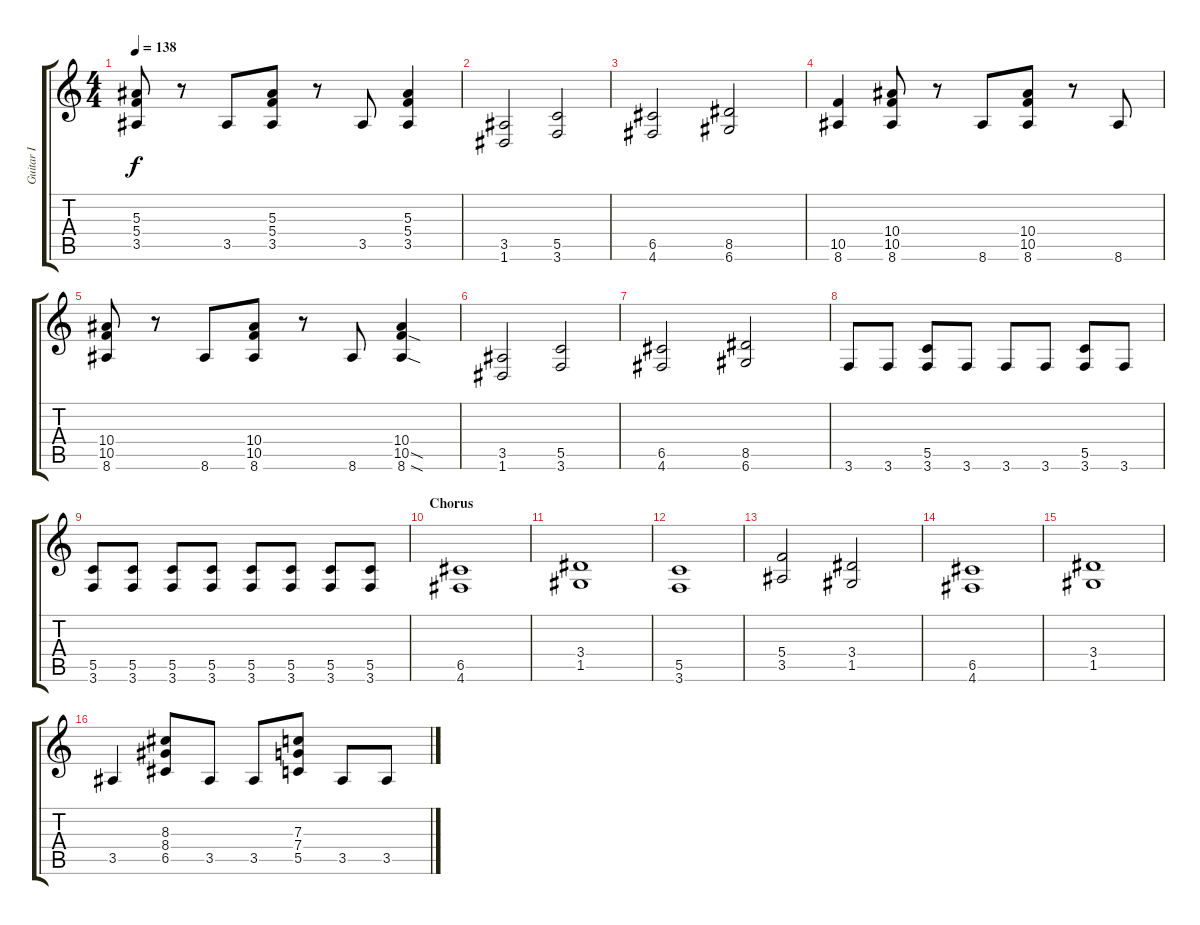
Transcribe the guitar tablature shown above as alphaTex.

\track ("Guitar I" "Guitar I") {instrument distortionguitar}
\staff {score tabs}
\tuning (D4 A3 F3 C3 G2 D2) {hide}
\ts (4 4)
\tempo 138
\clef g2
\ks c
(5.3 5.4 3.5).8{dy f} r.8 3.5.8 (5.3 5.4 3.5).8 r.8 3.5.8 (5.3 5.4 3.5).4 |
(3.5 1.6).2 (5.5 3.6).2 |
(6.5 4.6).2 (8.5 6.6).2 |
(10.5 8.6).4 (10.4 10.5 8.6).8 r.8 8.6.8 (10.4 10.5 8.6).8 r.8 8.6.8 |
(10.4 10.5 8.6).8 r.8 8.6.8 (10.4 10.5 8.6).8 r.8 8.6.8 (10.4 10.5{sod} 8.6{sod}).4 |
(3.5 1.6).2 (5.5 3.6).2 |
(6.5 4.6).2 (8.5 6.6).2 |
3.6.8 3.6.8 (5.5 3.6).8 3.6.8 3.6.8 3.6.8 (5.5 3.6).8 3.6.8 |
(5.5 3.6).8 (5.5 3.6).8 (5.5 3.6).8 (5.5 3.6).8 (5.5 3.6).8 (5.5 3.6).8 (5.5 3.6).8 (5.5 3.6).8 |
\section ("" "Chorus")
(6.5 4.6).1 |
(3.4 1.5).1 |
(5.5 3.6).1 |
(5.4 3.5).2 (3.4 1.5).2 |
(6.5 4.6).1 |
(3.4 1.5).1 |
3.5.4 (8.3 8.4 6.5).8 3.5.8 3.5.8 (7.3 7.4 5.5).8 3.5.8 3.5.8
